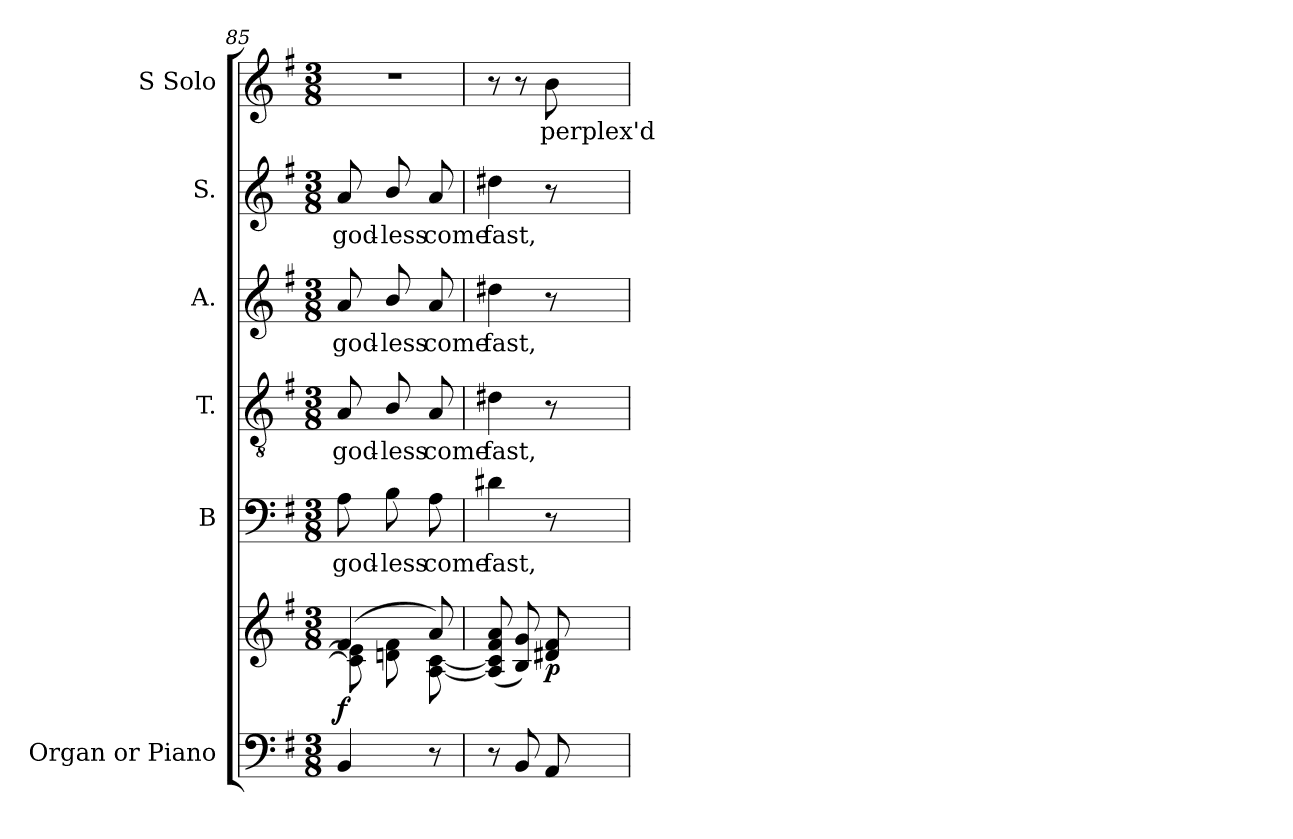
**kern	**kern	**dynam	**kern	**text	**kern	**text	**kern	**text	**kern	**text	**kern	**text
*part6	*part6	*part6	*part5	*part5	*part4	*part4	*part3	*part3	*part2	*part2	*part1	*part1
*staff7	*staff6	*staff6/7	*staff5	*staff5	*staff4	*staff4	*staff3	*staff3	*staff2	*staff2	*staff1	*staff1
*I"Organ or  Piano	*	*	*I"B	*	*I"T.	*	*I"A.	*	*I"S.	*	*I"S    Solo	*
*	*	*	*I'B.	*	*I'T.	*	*I'A.	*	*I'S.	*	*I'S.	*
*clefF4	*clefG2	*	*clefF4	*	*clefGv2	*	*clefG2	*	*clefG2	*	*clefG2	*
*	*	*	*	*	*ITrd7c12	*	*	*	*	*	*	*
*k[f#]	*k[f#]	*	*k[f#]	*	*k[f#]	*	*k[f#]	*	*k[f#]	*	*k[f#]	*
*G:	*G:	*	*G:	*	*G:	*	*G:	*	*G:	*	*G:	*
*M3/8	*M3/8	*	*M3/8	*	*M3/8	*	*M3/8	*	*M3/8	*	*M3/8	*
=85	=85	=85	=85	=85	=85	=85	=85	=85	=85	=85	=85	=85
*	*^	*	*	*	*	*	*	*	*	*	*	*
!	!	!	!LO:DY:b	!	!	!	!	!	!	!	!	!	!
4BB/	(4f#/	8c\] 8e\]	f	8A\	god-	8AA/	god-	8a/	god-	8a/	god-	4.r	.
.	.	8dn\ 8f#\	.	8B\	-less	8BB/	-less	8b/	-less	8b/	-less	.	.
8r	8a/)	[8A\ [8c\	.	8A\	come	8AA/	come	8a/	come	8a/	come	.	.
*	*v	*v	*	*	*	*	*	*	*	*	*	*	*
=86	=86	=86	=86	=86	=86	=86	=86	=86	=86	=86	=86	=86
8r	(8A/] 8c/] 8f#/ 8a/	.	4d#X\	fast,	4D#X\	fast,	4dd#X\	fast,	4dd#X\	fast,	8r	.
8BB/	8B/ 8g/)	.	.	.	.	.	.	.	.	.	8r	.
!	!	!LO:DY:b	!	!	!	!	!	!	!	!	!	!
8AA/	8d#X/ 8f#/	p	8r	.	8r	.	8r	.	8r	.	8b\	perplex'd
=	=	=	=	=	=	=	=	=	=	=	=	=
*-	*-	*-	*-	*-	*-	*-	*-	*-	*-	*-	*-	*-
